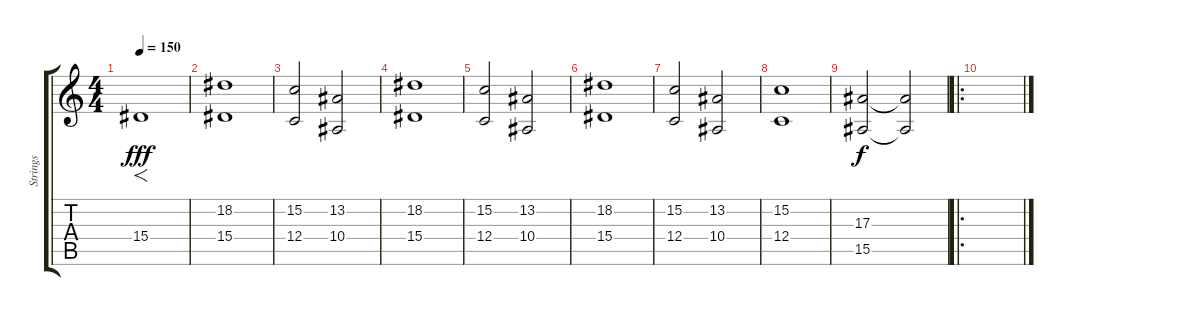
\track ("Strings" "Strings") {instrument tremolostrings}
\staff {score tabs}
\tuning (D4 A3 F3 C3 G2 C2) {hide}
\ts (4 4)
\tempo 150
\clef g2
\ks c
15.4.1{f dy fff instrument tremolostrings} |
(18.2 15.4).1 |
(15.2 12.4).2 (13.2 10.4).2 |
(18.2 15.4).1 |
(15.2 12.4).2 (13.2 10.4).2 |
(18.2 15.4).1 |
(15.2 12.4).2 (13.2 10.4).2 |
(15.2 12.4).1 |
(17.3 15.5).2{dy f} (17.3{t} 15.5{t}).2 |
\ro
